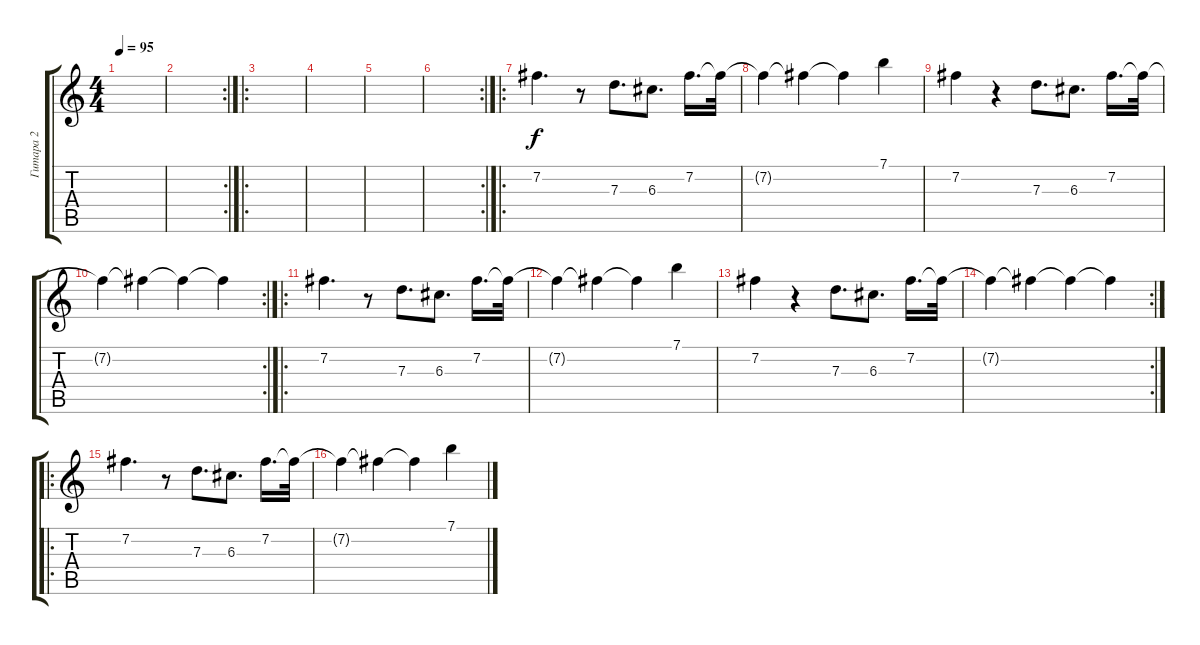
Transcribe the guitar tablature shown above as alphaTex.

\track ("Гитара 2" "Гитара 2") {instrument electricguitarjazz}
\staff {score tabs}
\tuning (E4 B3 G3 D3 A2 E2) {hide}
\ts (4 4)
\tempo 95
\clef g2
\ks c
|
\rc 2
|
\ro
|
|
|
\rc 2
|
\ro
7.2.4{d} r.8 7.3.8{d} 6.3.8{d} 7.2.16{d} 7.2{t}.32 |
7.2{t}.4 7.2{t}.4 7.2{t}.4 7.1.4 |
7.2.4 r.4 7.3.8{d} 6.3.8{d} 7.2.16{d} 7.2{t}.32 |
\rc 2
7.2{t}.4 7.2{t}.4 7.2{t}.4 7.2{t}.4 |
\ro
7.2.4{d} r.8 7.3.8{d} 6.3.8{d} 7.2.16{d} 7.2{t}.32 |
7.2{t}.4 7.2{t}.4 7.2{t}.4 7.1.4 |
7.2.4 r.4 7.3.8{d} 6.3.8{d} 7.2.16{d} 7.2{t}.32 |
\rc 2
7.2{t}.4 7.2{t}.4 7.2{t}.4 7.2{t}.4 |
\ro
7.2.4{d} r.8 7.3.8{d} 6.3.8{d} 7.2.16{d} 7.2{t}.32 |
7.2{t}.4 7.2{t}.4 7.2{t}.4 7.1.4
